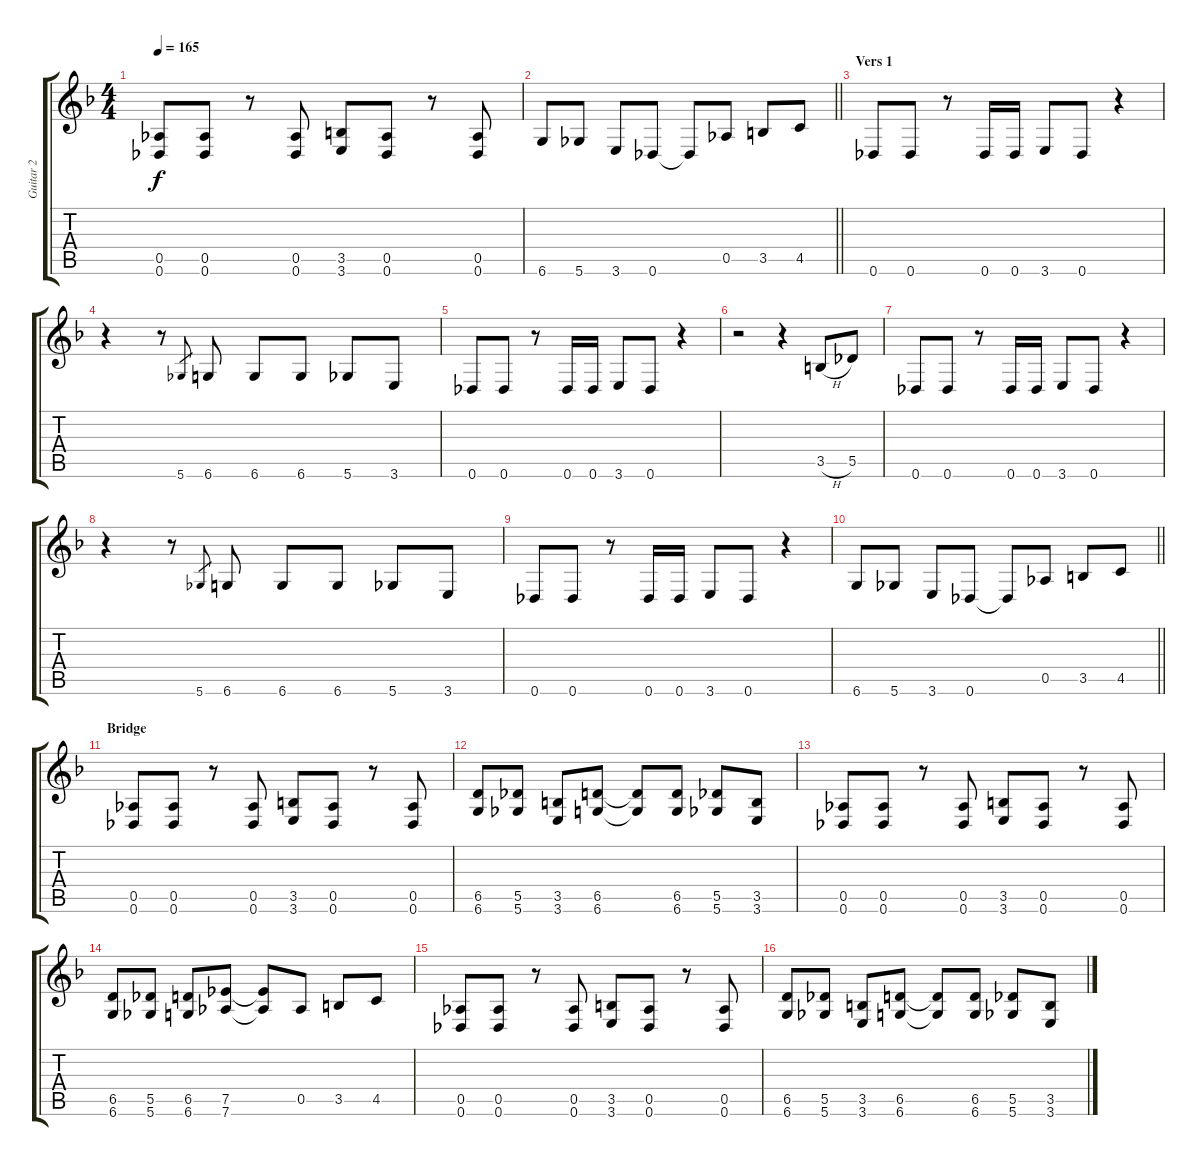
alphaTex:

\track ("Guitar 2" "Guitar 2") {instrument distortionguitar}
\staff {score tabs}
\tuning (Eb4 Bb3 Gb3 Db3 Ab2 Db2) {hide}
\ts (4 4)
\tempo 165
\clef g2
\ks f
(0.5 0.6).8{dy f} (0.5 0.6).8 r.8 (0.5 0.6).8 (3.5 3.6).8 (0.5 0.6).8 r.8 (0.5 0.6).8 |
\barLineRight lightlight
6.6.8 5.6.8 3.6.8 0.6.8 0.6{t}.8 0.5.8 3.5.8 4.5.8 |
\section ("" "Vers 1")
0.6.8 0.6.8 r.8 0.6.16 0.6.16 3.6.8 0.6.8 r.4 |
r.4 r.8 5.6.8{gr} 6.6.8 6.6.8 6.6.8 5.6.8 3.6.8 |
0.6.8 0.6.8 r.8 0.6.16 0.6.16 3.6.8 0.6.8 r.4 |
r.2 r.4 3.5{h}.8 5.5.8 |
0.6.8 0.6.8 r.8 0.6.16 0.6.16 3.6.8 0.6.8 r.4 |
r.4 r.8 5.6.8{gr} 6.6.8 6.6.8 6.6.8 5.6.8 3.6.8 |
0.6.8 0.6.8 r.8 0.6.16 0.6.16 3.6.8 0.6.8 r.4 |
\barLineRight lightlight
6.6.8 5.6.8 3.6.8 0.6.8 0.6{t}.8 0.5.8 3.5.8 4.5.8 |
\section ("" "Bridge")
(0.5 0.6).8 (0.5 0.6).8 r.8 (0.5 0.6).8 (3.5 3.6).8 (0.5 0.6).8 r.8 (0.5 0.6).8 |
(6.5 6.6).8 (5.5 5.6).8 (3.5 3.6).8 (6.5 6.6).8 (6.5{t} 6.6{t}).8 (6.5 6.6).8 (5.5 5.6).8 (3.5 3.6).8 |
(0.5 0.6).8 (0.5 0.6).8 r.8 (0.5 0.6).8 (3.5 3.6).8 (0.5 0.6).8 r.8 (0.5 0.6).8 |
(6.5 6.6).8 (5.5 5.6).8 (6.5 6.6).8 (7.5 7.6).8 (7.5{t} 7.6{t}).8 0.5.8 3.5.8 4.5.8 |
(0.5 0.6).8 (0.5 0.6).8 r.8 (0.5 0.6).8 (3.5 3.6).8 (0.5 0.6).8 r.8 (0.5 0.6).8 |
(6.5 6.6).8 (5.5 5.6).8 (3.5 3.6).8 (6.5 6.6).8 (6.5{t} 6.6{t}).8 (6.5 6.6).8 (5.5 5.6).8 (3.5 3.6).8
